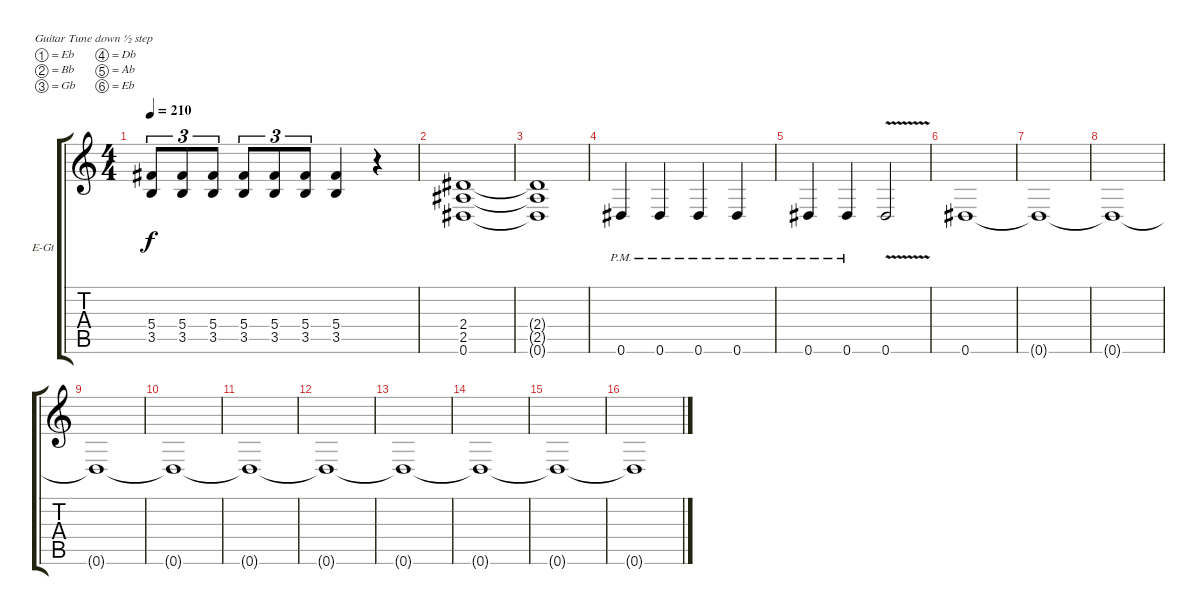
\bracketExtendMode groupsimilarinstruments
\firstSystemTrackNameOrientation horizontal
\otherSystemsTrackNameOrientation horizontal
\track ("Malmsteen Líder 2" "E-Gt") {instrument distortionguitar}
\staff {score tabs}
\tuning (Eb4 Bb3 Gb3 Db3 Ab2 Eb2)
\ts (4 4)
\tempo 210
\clef g2
\ks c
(5.4 3.5).8{tu (3 2) dy f} (5.4 3.5).8{tu (3 2)} (5.4 3.5).8{tu (3 2)} (5.4 3.5).8{tu (3 2)} (5.4 3.5).8{tu (3 2)} (5.4 3.5).8{tu (3 2)} (5.4 3.5).4 r.4 |
(2.4 2.5 0.6).1 |
(2.4{t} 2.5{t} 0.6{t}).1 |
0.6{pm}.4 0.6{pm}.4 0.6{pm}.4 0.6{pm}.4 |
0.6{pm}.4 0.6{pm}.4 0.6{v}.2 |
0.6.1 |
0.6{t}.1 |
0.6{t}.1 |
0.6{t}.1 |
0.6{t}.1 |
0.6{t}.1 |
0.6{t}.1 |
0.6{t}.1 |
0.6{t}.1 |
0.6{t}.1 |
0.6{t}.1
